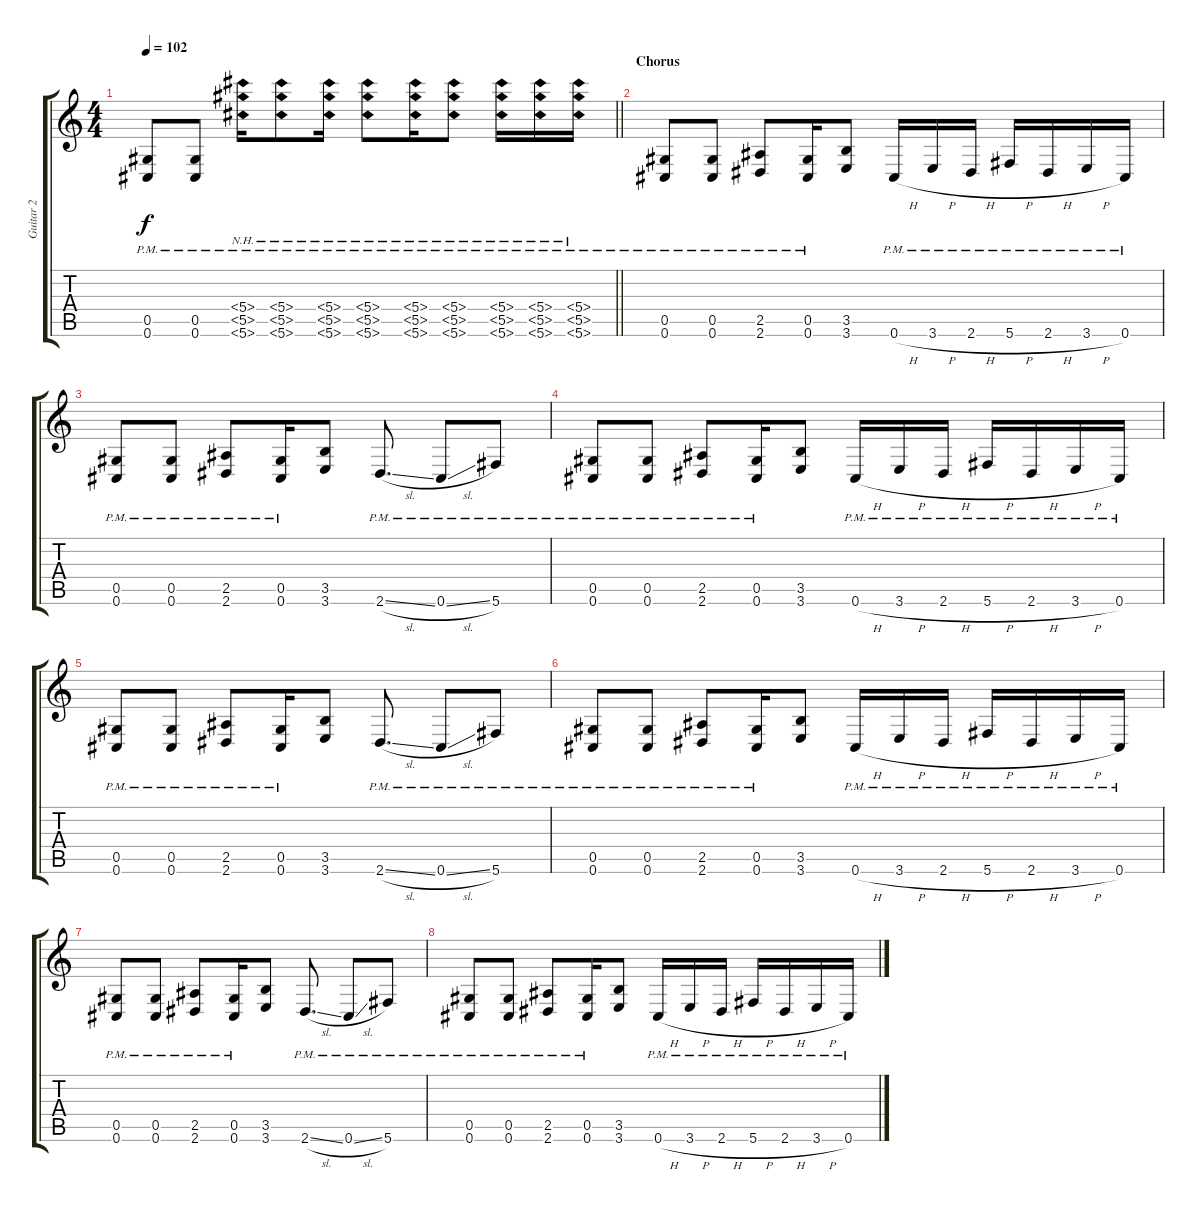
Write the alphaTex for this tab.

\track ("Guitar 2" "Guitar 2") {instrument overdrivenguitar}
\staff {score tabs}
\tuning (Eb4 Bb3 Gb3 Db3 Ab2 Db2) {hide}
\ts (4 4)
\tempo 102
\clef g2
\barLineRight lightlight
\ks c
(0.5{pm} 0.6{pm}).8{dy f} (0.5{pm} 0.6{pm}).8 (5.4{nh pm} 5.5{nh pm} 5.6{nh pm}).16 (5.4{nh pm} 5.5{nh pm} 5.6{nh pm}).8 (5.4{nh pm} 5.5{nh pm} 5.6{nh pm}).16 (5.4{nh pm} 5.5{nh pm} 5.6{nh pm}).8 (5.4{nh pm} 5.5{nh pm} 5.6{nh pm}).16 (5.4{nh pm} 5.5{nh pm} 5.6{nh pm}).8 (5.4{nh pm} 5.5{nh pm} 5.6{nh pm}).16 (5.4{nh pm} 5.5{nh pm} 5.6{nh pm}).16 (5.4{nh pm} 5.5{nh pm} 5.6{nh pm}).16 |
\section ("" "Chorus")
(0.5{pm} 0.6{pm}).8 (0.5{pm} 0.6{pm}).8 (2.5{pm} 2.6{pm}).8 (0.5{pm} 0.6{pm}).16 (3.5 3.6).8 0.6{h pm}.16 3.6{h pm}.16 2.6{h pm}.16 5.6{h pm}.16 2.6{h pm}.16 3.6{h pm}.16 0.6{pm}.16 |
(0.5{pm} 0.6{pm}).8 (0.5{pm} 0.6{pm}).8 (2.5{pm} 2.6{pm}).8 (0.5{pm} 0.6{pm}).16 (3.5 3.6).8 2.6{sl pm}.8{d} 0.6{sl pm}.8 5.6{pm}.8 |
(0.5{pm} 0.6{pm}).8 (0.5{pm} 0.6{pm}).8 (2.5{pm} 2.6{pm}).8 (0.5{pm} 0.6{pm}).16 (3.5 3.6).8 0.6{h pm}.16 3.6{h pm}.16 2.6{h pm}.16 5.6{h pm}.16 2.6{h pm}.16 3.6{h pm}.16 0.6{pm}.16 |
(0.5{pm} 0.6{pm}).8 (0.5{pm} 0.6{pm}).8 (2.5{pm} 2.6{pm}).8 (0.5{pm} 0.6{pm}).16 (3.5 3.6).8 2.6{sl pm}.8{d} 0.6{sl pm}.8 5.6{pm}.8 |
(0.5{pm} 0.6{pm}).8 (0.5{pm} 0.6{pm}).8 (2.5{pm} 2.6{pm}).8 (0.5{pm} 0.6{pm}).16 (3.5 3.6).8 0.6{h pm}.16 3.6{h pm}.16 2.6{h pm}.16 5.6{h pm}.16 2.6{h pm}.16 3.6{h pm}.16 0.6{pm}.16 |
(0.5{pm} 0.6{pm}).8 (0.5{pm} 0.6{pm}).8 (2.5{pm} 2.6{pm}).8 (0.5{pm} 0.6{pm}).16 (3.5 3.6).8 2.6{sl pm}.8{d} 0.6{sl pm}.8 5.6{pm}.8 |
(0.5{pm} 0.6{pm}).8 (0.5{pm} 0.6{pm}).8 (2.5{pm} 2.6{pm}).8 (0.5{pm} 0.6{pm}).16 (3.5 3.6).8 0.6{h pm}.16 3.6{h pm}.16 2.6{h pm}.16 5.6{h pm}.16 2.6{h pm}.16 3.6{h pm}.16 0.6{pm}.16
